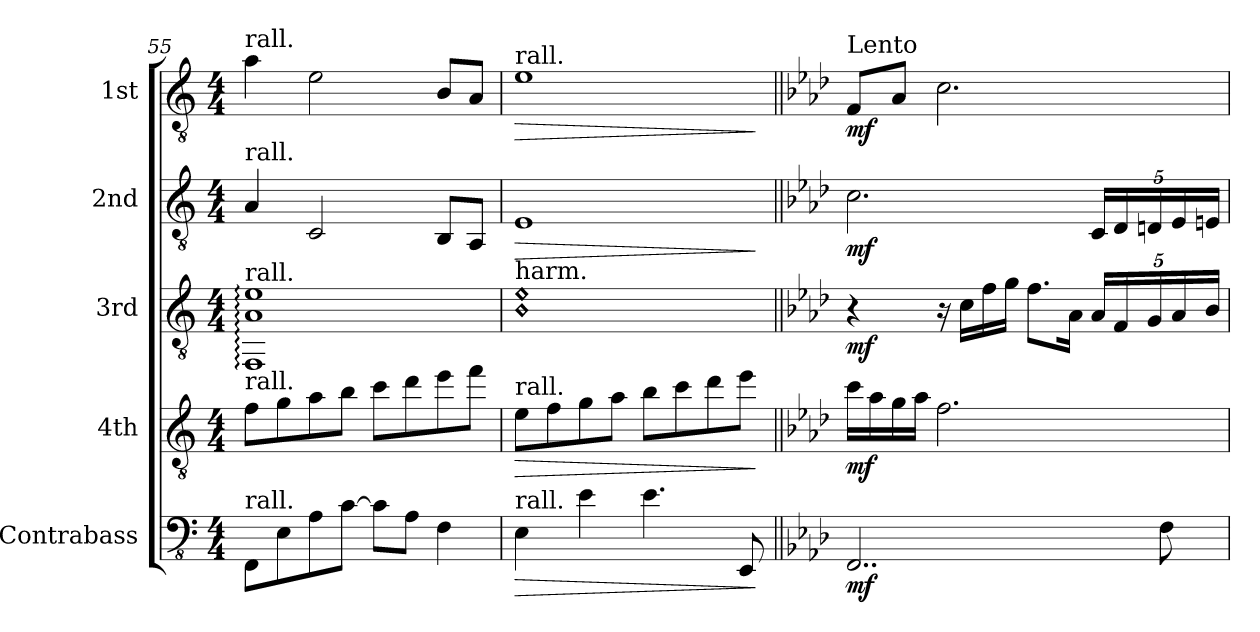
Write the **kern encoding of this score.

**kern	**dynam	**kern	**dynam	**kern	**dynam	**kern	**dynam	**kern	**dynam
*part5	*part5	*part4	*part4	*part3	*part3	*part2	*part2	*part1	*part1
*staff5	*staff5	*staff4	*staff4	*staff3	*staff3	*staff2	*staff2	*staff1	*staff1
*I"Contrabass	*	*I"4th	*	*I"3rd	*	*I"2nd	*	*I"1st	*
*I'C.B	*	*	*	*	*	*	*	*	*
*clefFv4	*	*clefGv2	*	*clefGv2	*	*clefGv2	*	*clefGv2	*
*k[]	*	*k[]	*	*k[]	*	*k[]	*	*k[]	*
*M4/4	*	*M4/4	*	*M4/4	*	*M4/4	*	*M4/4	*
*MM132	*	*MM132	*	*MM132	*	*MM132	*	*MM132	*
=55	=55	=55	=55	=55	=55	=55	=55	=55	=55
!	!	!	!	!	!	!	!	!LO:TX:a:t=rall.	!
!	!	!	!	!	!	!LO:TX:a:t=rall.	!	!	!
!	!	!	!	!LO:TX:a:t=rall.	!	!	!	!	!
!	!	!LO:TX:a:t=rall.	!	!	!	!	!	!	!
!LO:TX:a:t=rall.	!	!	!	!	!	!	!	!	!
8FFF\L	.	8f\L	.	1FF: 1A: 1e:	.	4A/	.	4a\	.
8EE\	.	8g\	.	.	.	.	.	.	.
8AA\	.	8a\	.	.	.	2C/	.	2e\	.
[8C\J	.	8b\J	.	.	.	.	.	.	.
8C\L]	.	8cc\L	.	.	.	.	.	.	.
8AA\J	.	8dd\	.	.	.	.	.	.	.
4FF\	.	8ee\	.	.	.	8BB/L	.	8B/L	.
.	.	8ff\J	.	.	.	8AA/J	.	8A/J	.
!!LO:PB:g=z
=56	=56	=56	=56	=56	=56	=56	=56	=56	=56
*	*	*	*	*	*	*	*	*MM80	*
!	!	!	!	!	!	!	!	!LO:TX:a:t=rall.	!
!	!	!	!	!LO:TX:a:t=harm.	!	!	!	!	!
!	!	!LO:TX:a:t=rall.	!	!	!	!	!	!	!
!LO:TX:a:t=rall.	!	!	!	!	!	!	!	!	!
!	!LO:HP:b	!	!LO:HP:b	!LO:N:n=1:head=diamond	!	!	!	!	!
!	!	!	!	!LO:N:n=2:head=diamond	!	!	!LO:HP:b	!	!LO:HP:b
4EE\	>	8e\L	>	1B 1e	.	1E	>	1e	>
.	.	8f\	.	.	.	.	.	.	.
4E\	.	8g\	.	.	.	.	.	.	.
.	.	8a\J	.	.	.	.	.	.	.
4.E\	.	8b\L	.	.	.	.	.	.	.
.	.	8cc\	.	.	.	.	.	.	.
.	.	8dd\	.	.	.	.	.	.	.
8EEE/	.	8ee\J	.	.	.	.	.	.	.
.	]	.	]	.	.	.	]	.	]
=57||	=57||	=57||	=57||	=57||	=57||	=57||	=57||	=57||	=57||
*k[b-e-a-d-]	*	*k[b-e-a-d-]	*	*k[b-e-a-d-]	*	*k[b-e-a-d-]	*	*k[b-e-a-d-]	*
*	*	*	*	*	*	*	*	*MM50	*
!	!	!	!	!	!	!	!	!LO:TX:a:t=Lento	!
!	!LO:DY:b	!	!LO:DY:b	!	!LO:DY:b	!	!LO:DY:b	!	!LO:DY:b
2..FFF/	mf	16cc\LL	mf	4r	mf	2.c\	mf	8F/L	mf
.	.	16a-\	.	.	.	.	.	.	.
.	.	16g\	.	.	.	.	.	8A-/J	.
.	.	16a-\JJ	.	.	.	.	.	.	.
.	.	2.f\	.	16r	.	.	.	2.c\	.
.	.	.	.	16c\LL	.	.	.	.	.
.	.	.	.	16f\	.	.	.	.	.
.	.	.	.	16g\JJ	.	.	.	.	.
.	.	.	.	8.f\L	.	.	.	.	.
.	.	.	.	16A-\Jk	.	.	.	.	.
*	*	*	*	*Xbrackettup	*	*Xbrackettup	*	*	*
.	.	.	.	20A-/LL	.	20C/LL	.	.	.
.	.	.	.	20F/	.	20D-/	.	.	.
.	.	.	.	20G/	.	20Dn/	.	.	.
8FF\	.	.	.	.	.	.	.	.	.
.	.	.	.	20A-/	.	20E-/	.	.	.
.	.	.	.	20B-/JJ	.	20En/JJ	.	.	.
=	=	=	=	=	=	=	=	=	=
*-	*-	*-	*-	*-	*-	*-	*-	*-	*-
